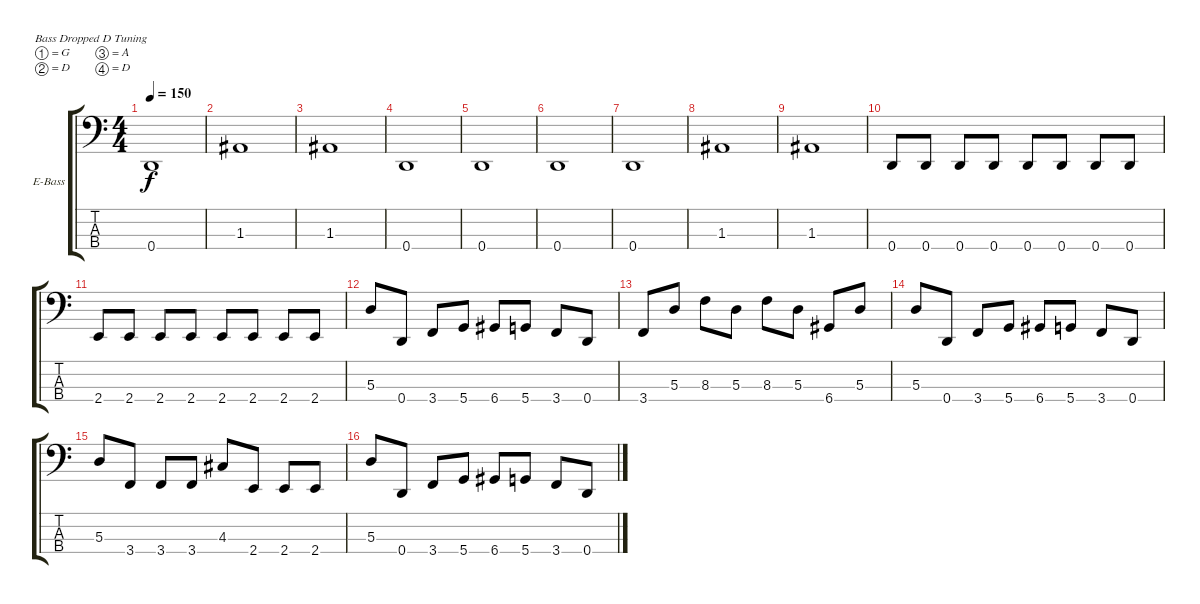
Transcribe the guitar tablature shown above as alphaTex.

\defaultSystemsLayout 4
\bracketExtendMode groupsimilarinstruments
\firstSystemTrackNameOrientation horizontal
\otherSystemsTrackNameOrientation horizontal
\track ("Electric Bass" "E-Bass") {instrument electricbassfinger}
\staff {score tabs}
\tuning (G2 D2 A1 D1)
\ts (4 4)
\tempo 150
\clef f4
\ks c
0.4.1{dy f} |
1.3.1 |
1.3.1 |
0.4.1 |
0.4.1 |
0.4.1 |
0.4.1 |
1.3.1 |
1.3.1 |
0.4.8 0.4.8 0.4.8 0.4.8 0.4.8 0.4.8 0.4.8 0.4.8 |
2.4.8 2.4.8 2.4.8 2.4.8 2.4.8 2.4.8 2.4.8 2.4.8 |
5.3.8 0.4.8 3.4.8 5.4.8 6.4.8 5.4.8 3.4.8 0.4.8 |
3.4.8 5.3.8 8.3.8 5.3.8 8.3.8 5.3.8 6.4.8 5.3.8 |
5.3.8 0.4.8 3.4.8 5.4.8 6.4.8 5.4.8 3.4.8 0.4.8 |
5.3.8 3.4.8 3.4.8 3.4.8 4.3.8 2.4.8 2.4.8 2.4.8 |
5.3.8 0.4.8 3.4.8 5.4.8 6.4.8 5.4.8 3.4.8 0.4.8
